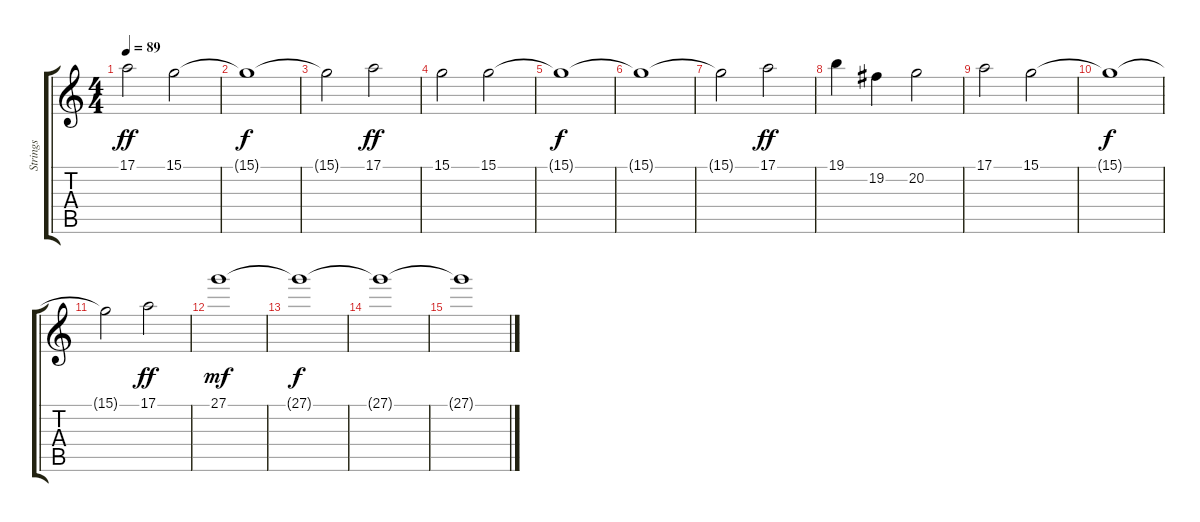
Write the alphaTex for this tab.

\track ("Strings" "Strings") {instrument stringensemble2}
\staff {score tabs}
\tuning (E4 B3 G3 D3 A2 E2) {hide}
\ts (4 4)
\tempo 89
\clef g2
\ks c
17.1.2{dy ff} 15.1.2 |
15.1{t}.1{dy f} |
15.1{t}.2 17.1.2{dy ff} |
15.1.2 15.1.2 |
15.1{t}.1{dy f} |
15.1{t}.1 |
15.1{t}.2 17.1.2{dy ff} |
19.1.4 19.2.4 20.2.2 |
17.1.2 15.1.2 |
15.1{t}.1{dy f} |
15.1{t}.2 17.1.2{dy ff} |
27.1.1{dy mf} |
27.1{t}.1{dy f} |
27.1{t}.1 |
27.1{t}.1
